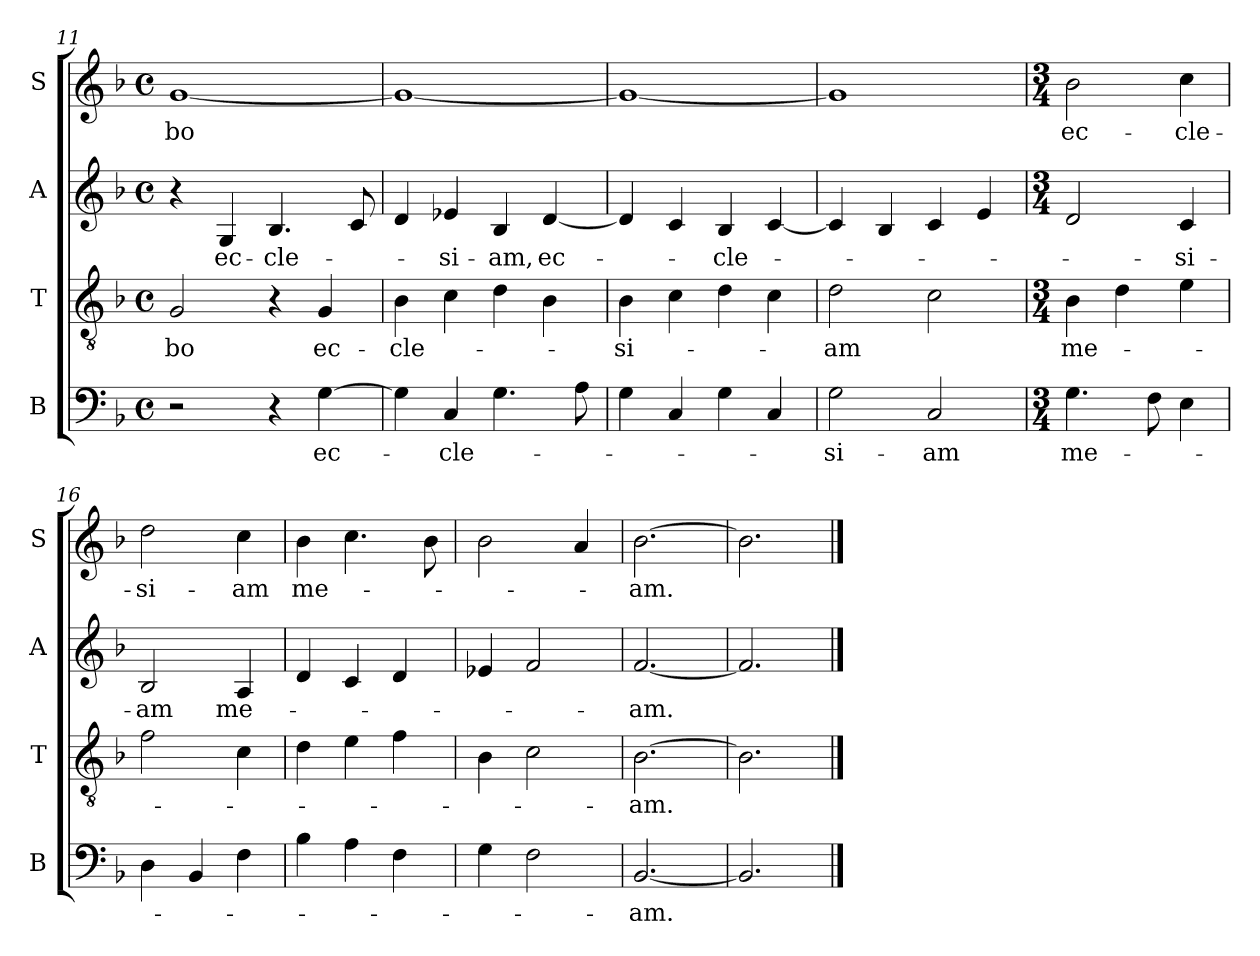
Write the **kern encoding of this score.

**kern	**text	**kern	**text	**kern	**text	**kern	**text
*part4	*part4	*part3	*part3	*part2	*part2	*part1	*part1
*staff4	*staff4	*staff3	*staff3	*staff2	*staff2	*staff1	*staff1
*I"B	*	*I"T	*	*I"A	*	*I"S	*
*I'B	*	*I'T	*	*I'A	*	*I'S	*
*clefF4	*	*clefGv2	*	*clefG2	*	*clefG2	*
*k[b-]	*	*k[b-]	*	*k[b-]	*	*k[b-]	*
*F:	*	*F:	*	*F:	*	*F:	*
*M4/4	*	*M4/4	*	*M4/4	*	*M4/4	*
*met(c)	*	*met(c)	*	*met(c)	*	*met(c)	*
=11	=11	=11	=11	=11	=11	=11	=11
!	!	!	!LO:LY:b	!	!	!	!LO:LY:b
2r	.	2G/	-bo	4r	.	[<1g	-bo
!	!	!	!	!	!LO:LY:b	!	!
.	.	.	.	4G/	ec-	.	.
!	!	!	!	!	!LO:LY:b	!	!
4r	.	4r	.	4.B-/	-cle-	.	.
!	!LO:LY:b	!	!LO:LY:b	!	!	!	!
[>4G\	ec-	4G/	ec-	.	.	.	.
.	.	.	.	8c/	.	.	.
=12	=12	=12	=12	=12	=12	=12	=12
!	!	!	!LO:LY:b	!	!	!	!
4G\]	.	4B-\	-cle-	4d/	.	1g_	.
!	!LO:LY:b	!	!	!	!LO:LY:b	!	!
4C/	-cle-	4c\	.	4e-X/	-si-	.	.
!	!	!	!	!	!LO:LY:b	!	!
4.G\	.	4d\	.	4B-/	-am,	.	.
!	!	!	!	!	!LO:LY:b	!	!
.	.	4B-\	.	[<4d/	ec-	.	.
8A\	.	.	.	.	.	.	.
=13	=13	=13	=13	=13	=13	=13	=13
!	!	!	!LO:LY:b	!	!	!	!
4G\	.	4B-\	-si-	4d/]	.	1g_	.
4C/	.	4c\	.	4c/	.	.	.
!	!	!	!	!	!LO:LY:b	!	!
4G\	.	4d\	.	4B-/	-cle-	.	.
4C/	.	4c\	.	[<4c/	.	.	.
!!LO:PB:g=z
=14	=14	=14	=14	=14	=14	=14	=14
!	!LO:LY:b	!	!LO:LY:b	!	!	!	!
2G\	-si-	2d\	-am	4c/]	.	1g]	.
.	.	.	.	4B-/	.	.	.
!	!LO:LY:b	!	!	!	!	!	!
2C/	-am	2c\	.	4c/	.	.	.
.	.	.	.	4e/	.	.	.
=15	=15	=15	=15	=15	=15	=15	=15
*M3/4	*	*M3/4	*	*M3/4	*	*M3/4	*
!	!LO:LY:b	!	!LO:LY:b	!	!	!	!LO:LY:b
4.G\	me-	4B-\	me-	2d/	.	2b-\	ec-
.	.	4d\	.	.	.	.	.
8F\	.	.	.	.	.	.	.
!	!	!	!	!	!LO:LY:b	!	!LO:LY:b
4E\	.	4e\	.	4c/	-si-	4cc\	-cle-
=16	=16	=16	=16	=16	=16	=16	=16
!	!	!	!	!	!LO:LY:b	!	!LO:LY:b
4D\	.	2f\	.	2B-/	-am	2dd\	-si-
4BB-/	.	.	.	.	.	.	.
!	!	!	!	!	!LO:LY:b	!	!LO:LY:b
4F\	.	4c\	.	4A/	me-	4cc\	-am
=17	=17	=17	=17	=17	=17	=17	=17
!	!	!	!	!	!	!	!LO:LY:b
4B-\	.	4d\	.	4d/	.	4b-\	me-
4A\	.	4e\	.	4c/	.	4.cc\	.
4F\	.	4f\	.	4d/	.	.	.
.	.	.	.	.	.	8b-\	.
=18	=18	=18	=18	=18	=18	=18	=18
4G\	.	4B-\	.	4e-/	.	2b-\	.
2F\	.	2c\	.	2f/	.	.	.
.	.	.	.	.	.	4a/	.
=19	=19	=19	=19	=19	=19	=19	=19
!	!LO:LY:b	!	!LO:LY:b	!	!LO:LY:b	!	!LO:LY:b
[<2.BB-/	-am.	[>2.B-\	-am.	[<2.f/	-am.	[>2.b-\	-am.
=20	=20	=20	=20	=20	=20	=20	=20
2.BB-/]	.	2.B-\]	.	2.f/]	.	2.b-\]	.
==	==	==	==	==	==	==	==
*-	*-	*-	*-	*-	*-	*-	*-
